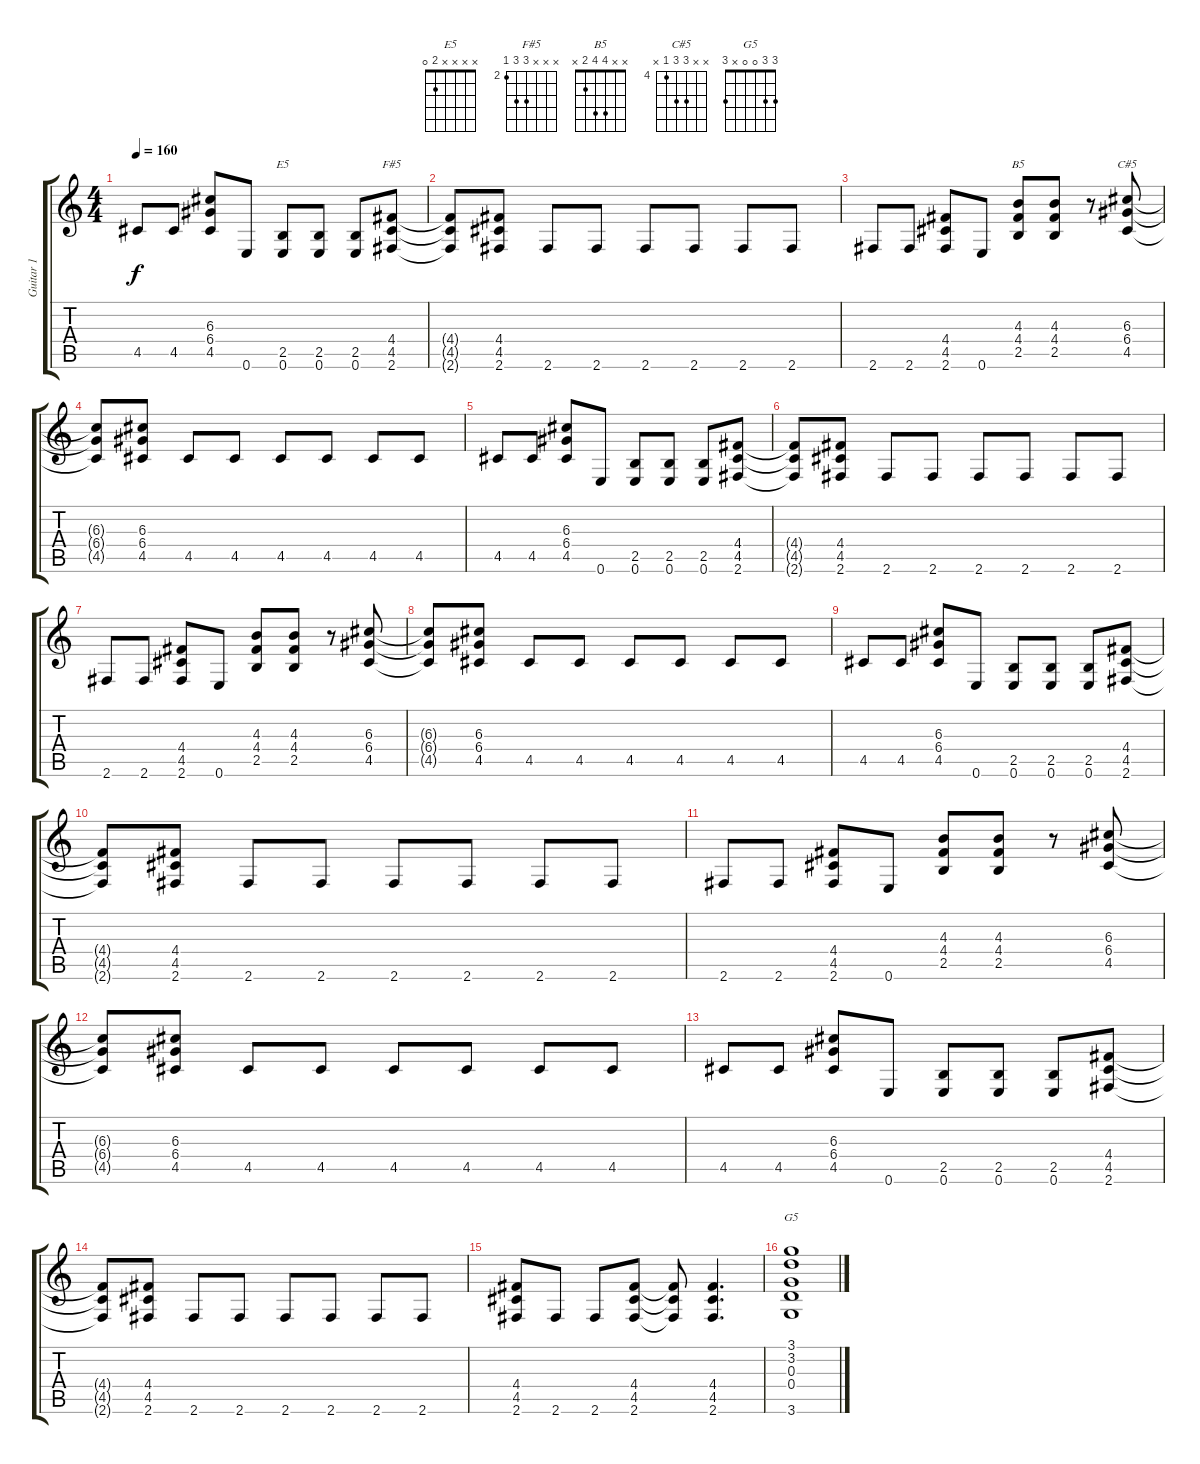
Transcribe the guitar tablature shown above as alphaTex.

\track ("Guitar 1" "Guitar 1") {instrument distortionguitar}
\staff {score tabs}
\tuning (E4 B3 G3 D3 A2 E2) {hide}
\chord ("E5" x x x x 2 0)
\chord ("F#5" x x x 4 4 2) {firstfret 2}
\chord ("B5" x x 4 4 2 x)
\chord ("C#5" x x 6 6 4 x) {firstfret 4}
\chord ("G5" 3 3 0 0 x 3)
\ts (4 4)
\tempo 160
\clef g2
\ks c
4.5.8{dy f} 4.5.8 (6.3 6.4 4.5).8 0.6.8 (2.5 0.6).8{ch "E5"} (2.5 0.6).8 (2.5 0.6).8 (4.4 4.5 2.6).8{ch "F#5"} |
(4.4{t} 4.5{t} 2.6{t}).8 (4.4 4.5 2.6).8 2.6.8 2.6.8 2.6.8 2.6.8 2.6.8 2.6.8 |
2.6.8 2.6.8 (4.4 4.5 2.6).8 0.6.8 (4.3 4.4 2.5).8{ch "B5"} (4.3 4.4 2.5).8 r.8 (6.3 6.4 4.5).8{ch "C#5"} |
(6.3{t} 6.4{t} 4.5{t}).8 (6.3 6.4 4.5).8 4.5.8 4.5.8 4.5.8 4.5.8 4.5.8 4.5.8 |
4.5.8 4.5.8 (6.3 6.4 4.5).8 0.6.8 (2.5 0.6).8 (2.5 0.6).8 (2.5 0.6).8 (4.4 4.5 2.6).8 |
(4.4{t} 4.5{t} 2.6{t}).8 (4.4 4.5 2.6).8 2.6.8 2.6.8 2.6.8 2.6.8 2.6.8 2.6.8 |
2.6.8 2.6.8 (4.4 4.5 2.6).8 0.6.8 (4.3 4.4 2.5).8 (4.3 4.4 2.5).8 r.8 (6.3 6.4 4.5).8 |
(6.3{t} 6.4{t} 4.5{t}).8 (6.3 6.4 4.5).8 4.5.8 4.5.8 4.5.8 4.5.8 4.5.8 4.5.8 |
4.5.8 4.5.8 (6.3 6.4 4.5).8 0.6.8 (2.5 0.6).8 (2.5 0.6).8 (2.5 0.6).8 (4.4 4.5 2.6).8 |
(4.4{t} 4.5{t} 2.6{t}).8 (4.4 4.5 2.6).8 2.6.8 2.6.8 2.6.8 2.6.8 2.6.8 2.6.8 |
2.6.8 2.6.8 (4.4 4.5 2.6).8 0.6.8 (4.3 4.4 2.5).8 (4.3 4.4 2.5).8 r.8 (6.3 6.4 4.5).8 |
(6.3{t} 6.4{t} 4.5{t}).8 (6.3 6.4 4.5).8 4.5.8 4.5.8 4.5.8 4.5.8 4.5.8 4.5.8 |
4.5.8 4.5.8 (6.3 6.4 4.5).8 0.6.8 (2.5 0.6).8 (2.5 0.6).8 (2.5 0.6).8 (4.4 4.5 2.6).8 |
(4.4{t} 4.5{t} 2.6{t}).8 (4.4 4.5 2.6).8 2.6.8 2.6.8 2.6.8 2.6.8 2.6.8 2.6.8 |
(4.4 4.5 2.6).8 2.6.8 2.6.8 (4.4 4.5 2.6).8 (4.4{t} 4.5{t} 2.6{t}).8 (4.4 4.5 2.6).4{d} |
(3.1 3.2 0.3 0.4 3.6).1{ch "G5"}
